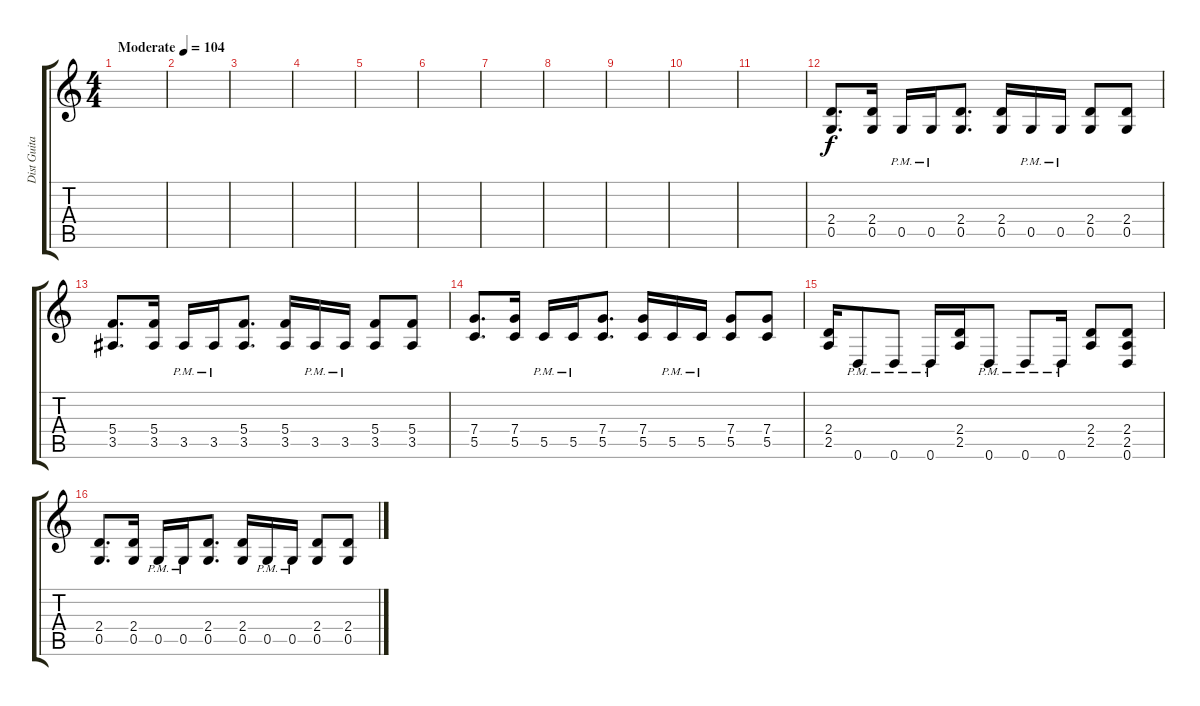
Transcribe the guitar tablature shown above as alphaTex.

\track ("Dist Guitar" "Dist Guita") {instrument distortionguitar}
\staff {score tabs}
\tuning (D4 A3 F3 C3 G2 D2) {hide}
\ts (4 4)
\tempo (104 "Moderate")
\clef g2
\ks c
|
|
|
|
|
|
|
|
|
|
|
(2.4 0.5).8{d} (2.4 0.5).16 0.5{pm}.16 0.5{pm}.16 (2.4 0.5).8{d} (2.4 0.5).16 0.5{pm}.16 0.5{pm}.16 (2.4 0.5).8 (2.4 0.5).8 |
(5.4 3.5).8{d} (5.4 3.5).16 3.5{pm}.16 3.5{pm}.16 (5.4 3.5).8{d} (5.4 3.5).16 3.5{pm}.16 3.5{pm}.16 (5.4 3.5).8 (5.4 3.5).8 |
(7.4 5.5).8{d} (7.4 5.5).16 5.5{pm}.16 5.5{pm}.16 (7.4 5.5).8{d} (7.4 5.5).16 5.5{pm}.16 5.5{pm}.16 (7.4 5.5).8 (7.4 5.5).8 |
(2.4 2.5).16 0.6{pm}.8 0.6{pm}.8 0.6{pm}.16 (2.4 2.5).16 0.6{pm}.8 0.6{pm}.8 0.6{pm}.16 (2.4 2.5).8 (2.4 2.5 0.6).8 |
(2.4 0.5).8{d} (2.4 0.5).16 0.5{pm}.16 0.5{pm}.16 (2.4 0.5).8{d} (2.4 0.5).16 0.5{pm}.16 0.5{pm}.16 (2.4 0.5).8 (2.4 0.5).8
